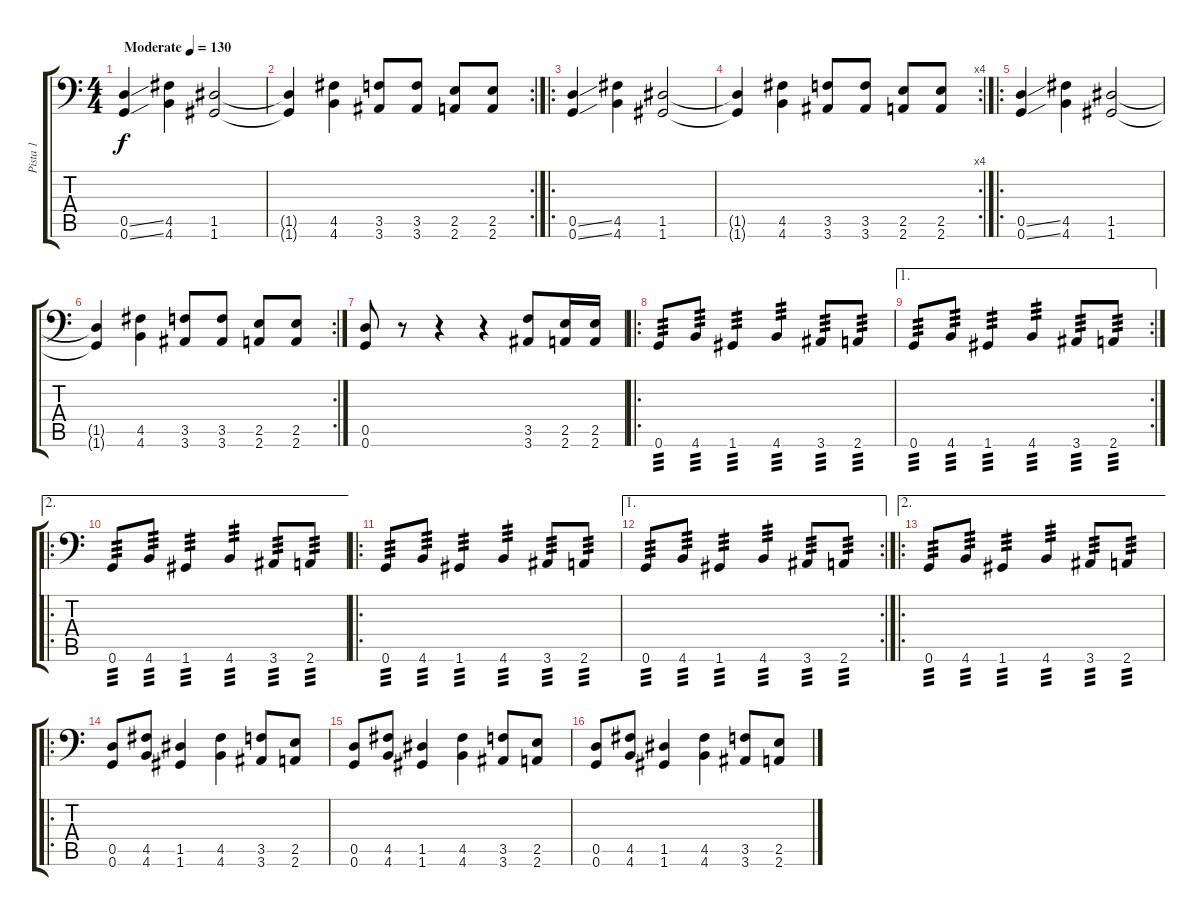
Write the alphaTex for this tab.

\track ("Pista 1" "Pista 1") {instrument distortionguitar}
\staff {score tabs}
\tuning (A3 E3 C3 G2 D2 G1) {hide}
\ts (4 4)
\tempo (130 "Moderate")
\clef f4
\ks c
(0.5{ss} 0.6{ss}).4{dy f instrument distortionguitar} (4.5 4.6).4 (1.5 1.6).2 |
\rc 2
(1.5{t} 1.6{t}).4 (4.5 4.6).4 (3.5 3.6).8 (3.5 3.6).8 (2.5 2.6).8 (2.5 2.6).8 |
\ro
(0.5{ss} 0.6{ss}).4 (4.5 4.6).4 (1.5 1.6).2 |
\rc 4
(1.5{t} 1.6{t}).4 (4.5 4.6).4 (3.5 3.6).8 (3.5 3.6).8 (2.5 2.6).8 (2.5 2.6).8 |
\ro
(0.5{ss} 0.6{ss}).4 (4.5 4.6).4 (1.5 1.6).2 |
\rc 2
(1.5{t} 1.6{t}).4 (4.5 4.6).4 (3.5 3.6).8 (3.5 3.6).8 (2.5 2.6).8 (2.5 2.6).8 |
(0.5 0.6).8{balance 16} r.8 r.4 r.4 (3.5 3.6).8 (2.5 2.6).16 (2.5 2.6).16 |
\ro
0.6.8{tp 3 balance 8} 4.6.8{tp 3} 1.6.4{tp 3} 4.6.4{tp 3} 3.6.8{tp 3} 2.6.8{tp 3} |
\ae 1
\rc 2
0.6.8{tp 3} 4.6.8{tp 3} 1.6.4{tp 3} 4.6.4{tp 3} 3.6.8{tp 3} 2.6.8{tp 3} |
\ae 2
\ro
0.6.8{tp 3} 4.6.8{tp 3} 1.6.4{tp 3} 4.6.4{tp 3} 3.6.8{tp 3} 2.6.8{tp 3} |
\ro
0.6.8{tp 3} 4.6.8{tp 3} 1.6.4{tp 3} 4.6.4{tp 3} 3.6.8{tp 3} 2.6.8{tp 3} |
\ae 1
\rc 2
0.6.8{tp 3} 4.6.8{tp 3} 1.6.4{tp 3} 4.6.4{tp 3} 3.6.8{tp 3} 2.6.8{tp 3} |
\ae 2
\ro
0.6.8{tp 3} 4.6.8{tp 3} 1.6.4{tp 3} 4.6.4{tp 3} 3.6.8{tp 3} 2.6.8{tp 3} |
\ro
(0.5 0.6).8 (4.5 4.6).8 (1.5 1.6).4 (4.5 4.6).4 (3.5 3.6).8 (2.5 2.6).8 |
(0.5 0.6).8 (4.5 4.6).8 (1.5 1.6).4 (4.5 4.6).4 (3.5 3.6).8 (2.5 2.6).8 |
(0.5 0.6).8 (4.5 4.6).8 (1.5 1.6).4 (4.5 4.6).4 (3.5 3.6).8 (2.5 2.6).8
